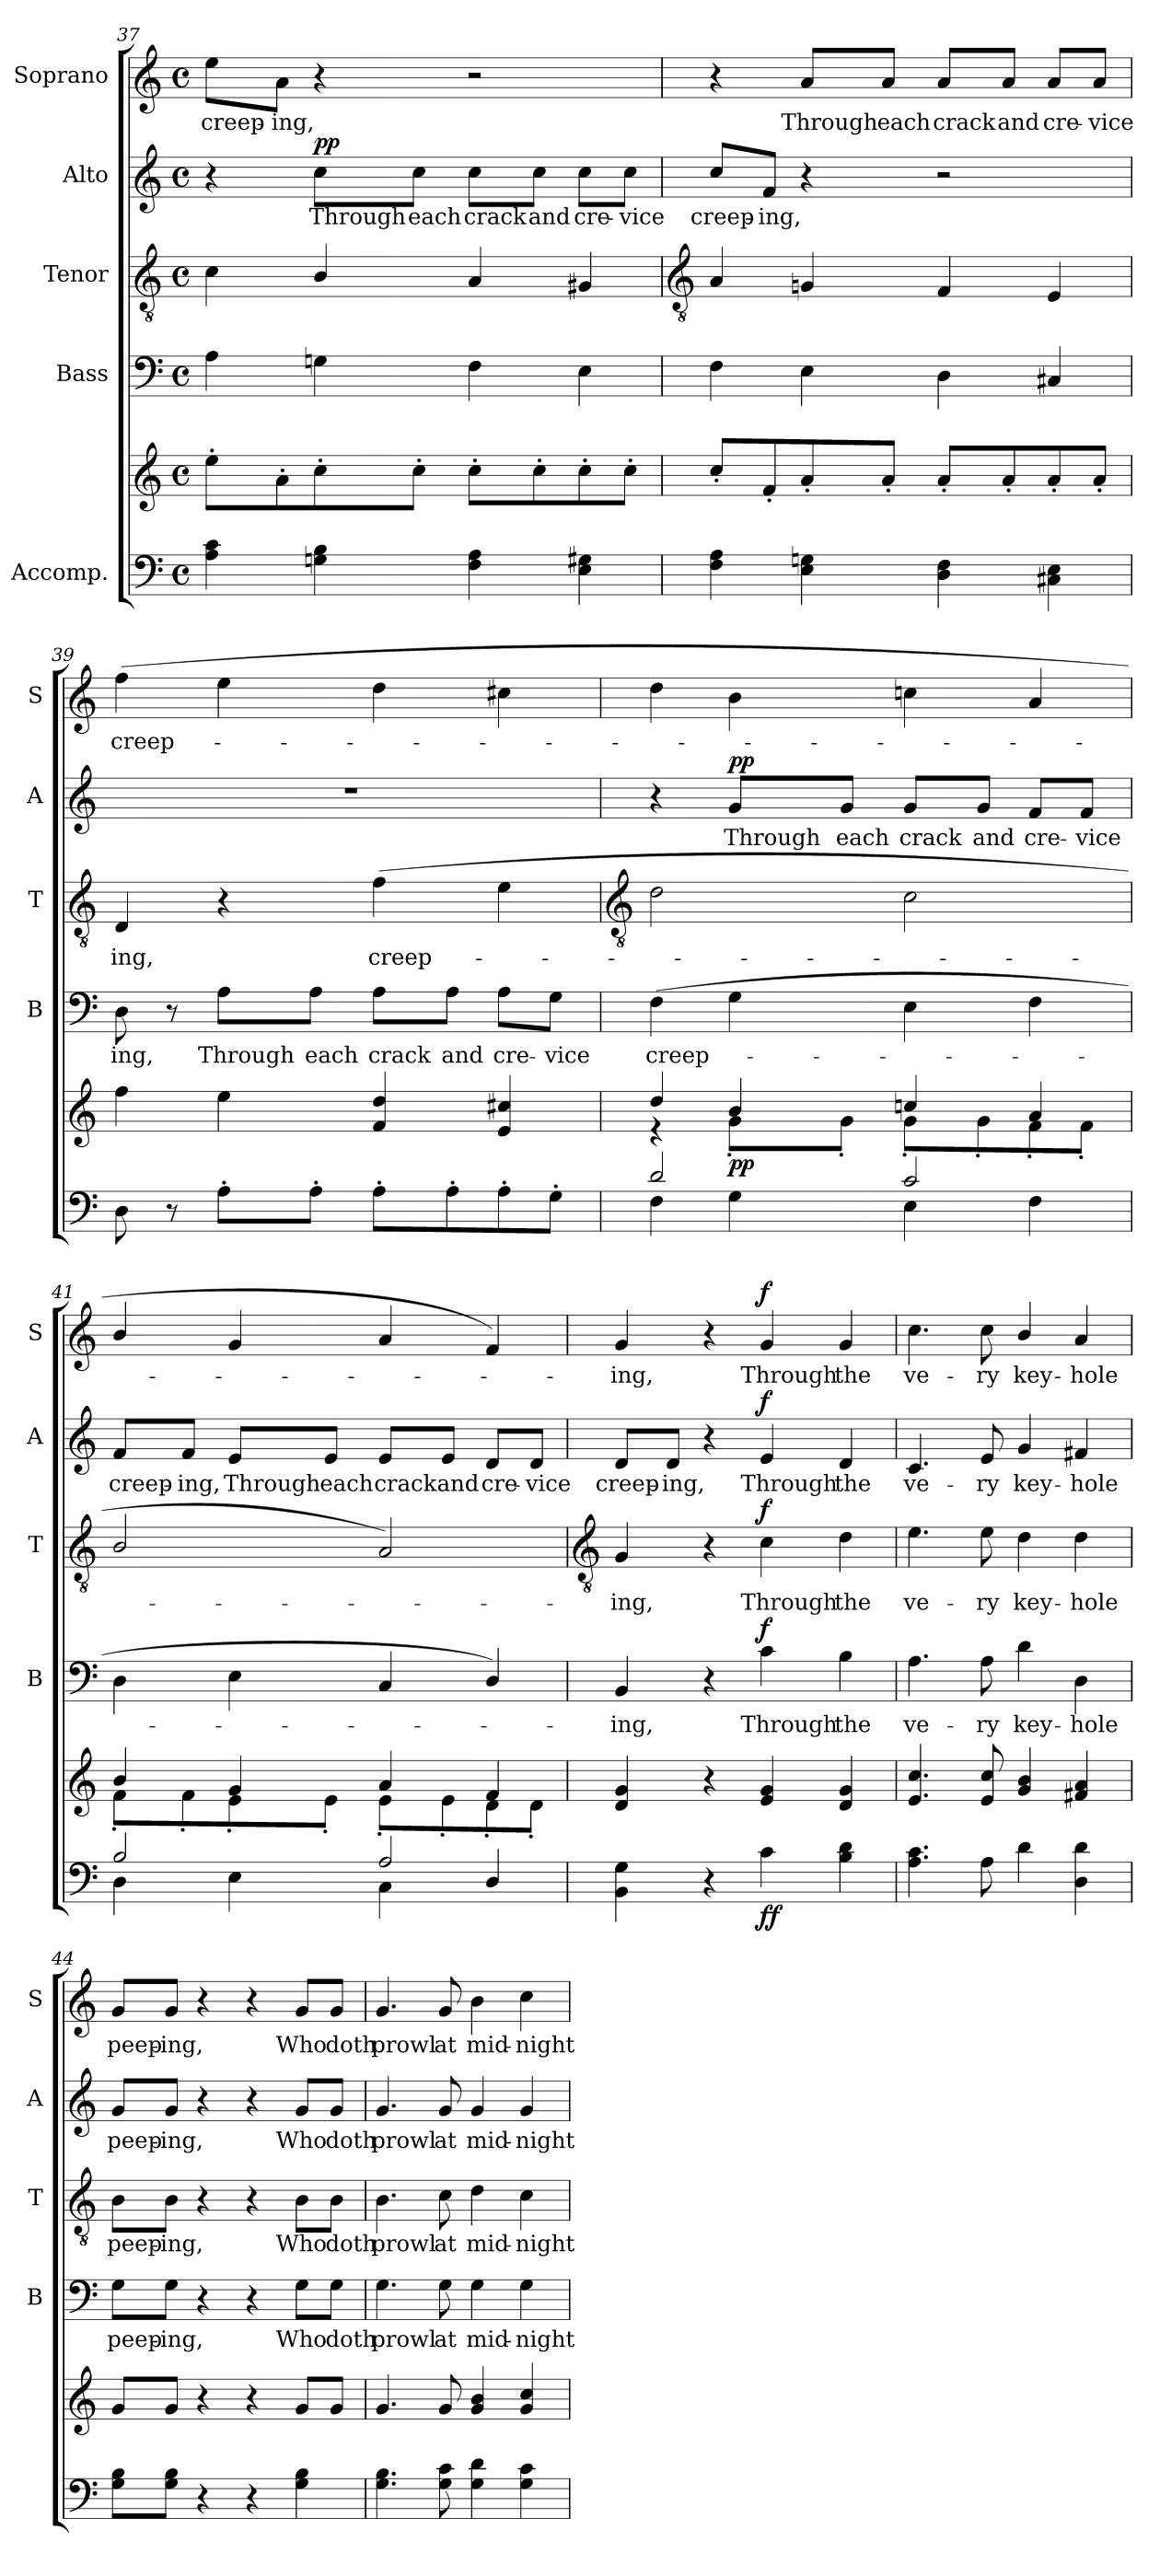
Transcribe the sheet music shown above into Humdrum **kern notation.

**kern	**kern	**dynam	**kern	**text	**dynam	**kern	**text	**dynam	**kern	**text	**dynam	**kern	**text	**dynam
*part5	*part5	*part5	*part4	*part4	*part4	*part3	*part3	*part3	*part2	*part2	*part2	*part1	*part1	*part1
*staff6	*staff5	*staff5/6	*staff4	*staff4	*staff4	*staff3	*staff3	*staff3	*staff2	*staff2	*staff2	*staff1	*staff1	*staff1
*I"Accomp.	*	*	*I"Bass	*	*	*I"Tenor	*	*	*I"Alto	*	*	*I"Soprano	*	*
*	*	*	*I'B	*	*	*I'T	*	*	*I'A	*	*	*I'S	*	*
*clefF4	*clefG2	*	*clefF4	*	*	*clefGv2	*	*	*clefG2	*	*	*clefG2	*	*
*k[]	*k[]	*	*k[]	*	*	*k[]	*	*	*k[]	*	*	*k[]	*	*
*C:	*C:	*	*C:	*	*	*C:	*	*	*C:	*	*	*C:	*	*
*M4/4	*M4/4	*	*M4/4	*	*	*M4/4	*	*	*M4/4	*	*	*M4/4	*	*
*met(c)	*met(c)	*	*met(c)	*	*	*met(c)	*	*	*met(c)	*	*	*met(c)	*	*
=37	=37	=37	=37	=37	=37	=37	=37	=37	=37	=37	=37	=37	=37	=37
!	!	!	!	!	!	!	!	!	!	!	!	!	!LO:LY:b	!
4A 4c	8ee'L	.	4A	.	.	4c	.	.	4r	.	.	8ee\L	creep-	.
!	!	!	!	!	!	!	!	!	!	!	!	!	!LO:LY:b	!
.	8a'	.	.	.	.	.	.	.	.	.	.	8a\J	-ing,	.
!	!	!	!	!	!	!	!	!	!	!LO:LY:b	!LO:DY:b	!	!	!
4Gn 4B	8cc'	.	4Gn	.	.	4B/	.	.	8cc\L	Through	pp	4r	.	.
!	!	!	!	!	!	!	!	!	!	!LO:LY:b	!	!	!	!
.	8cc'J	.	.	.	.	.	.	.	8cc\J	each	.	.	.	.
!	!	!	!	!	!	!	!	!	!	!LO:LY:b	!	!	!	!
4F 4A	8cc'L	.	4F	.	.	4A	.	.	8cc\L	crack	.	2r	.	.
!	!	!	!	!	!	!	!	!	!	!LO:LY:b	!	!	!	!
.	8cc'	.	.	.	.	.	.	.	8cc\J	and	.	.	.	.
!	!	!	!	!	!	!	!	!	!	!LO:LY:b	!	!	!	!
4E 4G#X	8cc'	.	4E	.	.	4G#X	.	.	8cc\L	cre-	.	.	.	.
!	!	!	!	!	!	!	!	!	!	!LO:LY:b	!	!	!	!
.	8cc'J	.	.	.	.	.	.	.	8cc\J	-vice	.	.	.	.
!!LO:LB:g=z
=38	=38	=38	=38	=38	=38	=38	=38	=38	=38	=38	=38	=38	=38	=38
*	*	*	*	*	*	*clefGv2	*	*	*	*	*	*	*	*
!	!	!	!	!	!	!	!	!	!	!LO:LY:b	!	!	!	!
4F 4A	8cc'L	.	4F	.	.	4A	.	.	8cc/L	creep-	.	4r	.	.
!	!	!	!	!	!	!	!	!	!	!LO:LY:b	!	!	!	!
.	8f'	.	.	.	.	.	.	.	8f/J	-ing,	.	.	.	.
!	!	!	!	!	!	!	!	!	!	!	!	!	!LO:LY:b	!
4E 4Gn	8a'	.	4E	.	.	4Gn	.	.	4r	.	.	8a/L	Through	.
!	!	!	!	!	!	!	!	!	!	!	!	!	!LO:LY:b	!
.	8a'J	.	.	.	.	.	.	.	.	.	.	8a/J	each	.
!	!	!	!	!	!	!	!	!	!	!	!	!	!LO:LY:b	!
4D 4F	8a'L	.	4D	.	.	4F	.	.	2r	.	.	8a/L	crack	.
!	!	!	!	!	!	!	!	!	!	!	!	!	!LO:LY:b	!
.	8a'	.	.	.	.	.	.	.	.	.	.	8a/J	and	.
!	!	!	!	!	!	!	!	!	!	!	!	!	!LO:LY:b	!
4C#X 4E	8a'	.	4C#X	.	.	4E	.	.	.	.	.	8a/L	cre-	.
!	!	!	!	!	!	!	!	!	!	!	!	!	!LO:LY:b	!
.	8a'J	.	.	.	.	.	.	.	.	.	.	8a/J	-vice	.
=39	=39	=39	=39	=39	=39	=39	=39	=39	=39	=39	=39	=39	=39	=39
!	!	!	!	!LO:LY:b	!	!	!LO:LY:b	!	!	!	!	!	!LO:LY:b	!
8D	4ff	.	8D	ing,	.	4D	ing,	.	1r	.	.	(>4ff	creep-	.
8r	.	.	8r	.	.	.	.	.	.	.	.	.	.	.
!	!	!	!	!LO:LY:b	!	!	!	!	!	!	!	!	!	!
8A'L	4ee	.	8A\L	Through	.	4r	.	.	.	.	.	4ee	.	.
!	!	!	!	!LO:LY:b	!	!	!	!	!	!	!	!	!	!
8A'J	.	.	8A\J	each	.	.	.	.	.	.	.	.	.	.
!	!	!	!	!LO:LY:b	!	!	!LO:LY:b	!	!	!	!	!	!	!
8A'L	4f 4dd	.	8A\L	crack	.	(>4f	creep-	.	.	.	.	4dd	.	.
!	!	!	!	!LO:LY:b	!	!	!	!	!	!	!	!	!	!
8A'	.	.	8A\J	and	.	.	.	.	.	.	.	.	.	.
!	!	!	!	!LO:LY:b	!	!	!	!	!	!	!	!	!	!
8A'	4e 4cc#X	.	8A\L	cre-	.	4e	.	.	.	.	.	4cc#X	.	.
!	!	!	!	!LO:LY:b	!	!	!	!	!	!	!	!	!	!
8G'J	.	.	8G\J	-vice	.	.	.	.	.	.	.	.	.	.
!!LO:LB:g=z
=40	=40	=40	=40	=40	=40	=40	=40	=40	=40	=40	=40	=40	=40	=40
*	*	*	*	*	*	*clefGv2	*	*	*	*	*	*	*	*
*^	*^	*	*	*	*	*	*	*	*	*	*	*	*	*
!	!	!	!	!	!	!LO:LY:b	!	!	!	!	!	!	!	!	!	!
2d/	4F\	4dd/	4r	.	(>4F	creep-	.	2d	.	.	4r	.	.	4dd	.	.
!	!	!	!	!LO:DY:b	!	!	!	!	!	!	!	!LO:LY:b	!LO:DY:b	!	!	!
.	4G\	4b/	8g'\L	pp	4G	.	.	.	.	.	8g/L	Through	pp	4b	.	.
!	!	!	!	!	!	!	!	!	!	!	!	!LO:LY:b	!	!	!	!
.	.	.	8g'\J	.	.	.	.	.	.	.	8g/J	each	.	.	.	.
!	!	!	!	!	!	!	!	!	!	!	!	!LO:LY:b	!	!	!	!
2c/	4E\	4ccn/	8g'\L	.	4E	.	.	2c	.	.	8g/L	crack	.	4ccn	.	.
!	!	!	!	!	!	!	!	!	!	!	!	!LO:LY:b	!	!	!	!
.	.	.	8g'\	.	.	.	.	.	.	.	8g/J	and	.	.	.	.
!	!	!	!	!	!	!	!	!	!	!	!	!LO:LY:b	!	!	!	!
.	4F\	4a/	8f'\	.	4F	.	.	.	.	.	8f/L	cre-	.	4a	.	.
!	!	!	!	!	!	!	!	!	!	!	!	!LO:LY:b	!	!	!	!
.	.	.	8f'\J	.	.	.	.	.	.	.	8f/J	-vice	.	.	.	.
=41	=41	=41	=41	=41	=41	=41	=41	=41	=41	=41	=41	=41	=41	=41	=41	=41
!	!	!	!	!	!	!	!	!	!	!	!	!LO:LY:b	!	!	!	!
2B/	4D\	4b/	8f'\L	.	4D	.	.	2B/	.	.	8f/L	creep-	.	4b/	.	.
!	!	!	!	!	!	!	!	!	!	!	!	!LO:LY:b	!	!	!	!
.	.	.	8f'\	.	.	.	.	.	.	.	8f/J	-ing,	.	.	.	.
!	!	!	!	!	!	!	!	!	!	!	!	!LO:LY:b	!	!	!	!
.	4E\	4g/	8e'\	.	4E	.	.	.	.	.	8e/L	Through	.	4g	.	.
!	!	!	!	!	!	!	!	!	!	!	!	!LO:LY:b	!	!	!	!
.	.	.	8e'\J	.	.	.	.	.	.	.	8e/J	each	.	.	.	.
!	!	!	!	!	!	!	!	!	!	!	!	!LO:LY:b	!	!	!	!
2A/	4C\	4a/	8e'\L	.	4C	.	.	2A)	.	.	8e/L	crack	.	4a	.	.
!	!	!	!	!	!	!	!	!	!	!	!	!LO:LY:b	!	!	!	!
.	.	.	8e'\	.	.	.	.	.	.	.	8e/J	and	.	.	.	.
!	!	!	!	!	!	!	!	!	!	!	!	!LO:LY:b	!	!	!	!
.	4D/	4f/	8d'\	.	4D/)	.	.	.	.	.	8d/L	cre-	.	4f)	.	.
!	!	!	!	!	!	!	!	!	!	!	!	!LO:LY:b	!	!	!	!
.	.	.	8d'\J	.	.	.	.	.	.	.	8d/J	-vice	.	.	.	.
*v	*v	*	*	*	*	*	*	*	*	*	*	*	*	*	*	*
*	*v	*v	*	*	*	*	*	*	*	*	*	*	*	*	*
!!LO:LB:g=z
=42	=42	=42	=42	=42	=42	=42	=42	=42	=42	=42	=42	=42	=42	=42
*	*	*	*	*	*	*clefGv2	*	*	*	*	*	*	*	*
*	*^	*	*	*	*	*	*	*	*	*	*	*	*	*
!	!	!	!	!	!LO:LY:b	!	!	!LO:LY:b	!	!	!LO:LY:b	!	!	!LO:LY:b	!
*	*v	*v	*	*	*	*	*	*	*	*	*	*	*	*	*
4BB 4G	4d 4g	.	4BB	ing,	.	4G	ing,	.	8d/L	creep-	.	4g	ing,	.
!	!	!	!	!	!	!	!	!	!	!LO:LY:b	!	!	!	!
.	.	.	.	.	.	.	.	.	8d/J	-ing,	.	.	.	.
4r	4r	.	4r	.	.	4r	.	.	4r	.	.	4r	.	.
!	!	!LO:DY:b=2	!	!LO:LY:b	!	!	!LO:LY:b	!	!	!LO:LY:b	!	!	!LO:LY:b	!
!	!	!LO:DY:n=1:b	!	!	!LO:DY:b	!	!	!LO:DY:b	!	!	!LO:DY:b	!	!	!LO:DY:b
4c	4e 4g	f f	4c	Through	f	4c	Through	f	4e	Through	f	4g	Through	f
!	!	!	!	!LO:LY:b	!	!	!LO:LY:b	!	!	!LO:LY:b	!	!	!LO:LY:b	!
4B 4d	4d 4g	.	4B	the	.	4d	the	.	4d	the	.	4g	the	.
=43	=43	=43	=43	=43	=43	=43	=43	=43	=43	=43	=43	=43	=43	=43
!	!	!	!	!LO:LY:b	!	!	!LO:LY:b	!	!	!LO:LY:b	!	!	!LO:LY:b	!
4.A 4.c	4.e 4.cc	.	4.A	ve-	.	4.e	ve-	.	4.c	ve-	.	4.cc	ve-	.
!	!	!	!	!LO:LY:b	!	!	!LO:LY:b	!	!	!LO:LY:b	!	!	!LO:LY:b	!
8A	8e 8cc	.	8A	-ry	.	8e	-ry	.	8e	-ry	.	8cc	-ry	.
!	!	!	!	!LO:LY:b	!	!	!LO:LY:b	!	!	!LO:LY:b	!	!	!LO:LY:b	!
4d\	4g/ 4b/	.	4d\	key-	.	4d\	key-	.	4g/	key-	.	4b/	key-	.
!	!	!	!	!LO:LY:b	!	!	!LO:LY:b	!	!	!LO:LY:b	!	!	!LO:LY:b	!
4D 4d	4f#X 4a	.	4D	-hole	.	4d	-hole	.	4f#X	-hole	.	4a	-hole	.
=44	=44	=44	=44	=44	=44	=44	=44	=44	=44	=44	=44	=44	=44	=44
!	!	!	!	!LO:LY:b	!	!	!LO:LY:b	!	!	!LO:LY:b	!	!	!LO:LY:b	!
8G 8BL	8gL	.	8G\L	peep-	.	8B\L	peep-	.	8g/L	peep-	.	8g/L	peep-	.
!	!	!	!	!LO:LY:b	!	!	!LO:LY:b	!	!	!LO:LY:b	!	!	!LO:LY:b	!
8G 8BJ	8gJ	.	8G\J	-ing,	.	8B\J	-ing,	.	8g/J	-ing,	.	8g/J	-ing,	.
4r	4r	.	4r	.	.	4r	.	.	4r	.	.	4r	.	.
4r	4r	.	4r	.	.	4r	.	.	4r	.	.	4r	.	.
!	!	!	!	!LO:LY:b	!	!	!LO:LY:b	!	!	!LO:LY:b	!	!	!LO:LY:b	!
4G 4B	8gL	.	8G\L	Who	.	8B\L	Who	.	8g/L	Who	.	8g/L	Who	.
!	!	!	!	!LO:LY:b	!	!	!LO:LY:b	!	!	!LO:LY:b	!	!	!LO:LY:b	!
.	8gJ	.	8G\J	doth	.	8B\J	doth	.	8g/J	doth	.	8g/J	doth	.
=45	=45	=45	=45	=45	=45	=45	=45	=45	=45	=45	=45	=45	=45	=45
!	!	!	!	!LO:LY:b	!	!	!LO:LY:b	!	!	!LO:LY:b	!	!	!LO:LY:b	!
4.G 4.B	4.g	.	4.G	prowl	.	4.B	prowl	.	4.g	prowl	.	4.g	prowl	.
!	!	!	!	!LO:LY:b	!	!	!LO:LY:b	!	!	!LO:LY:b	!	!	!LO:LY:b	!
8G 8c	8g	.	8G	at	.	8c	at	.	8g	at	.	8g	at	.
!	!	!	!	!LO:LY:b	!	!	!LO:LY:b	!	!	!LO:LY:b	!	!	!LO:LY:b	!
4G 4d	4g 4b	.	4G	mid-	.	4d	mid-	.	4g	mid-	.	4b	mid-	.
!	!	!	!	!LO:LY:b	!	!	!LO:LY:b	!	!	!LO:LY:b	!	!	!LO:LY:b	!
4G 4c	4g 4cc	.	4G	-night	.	4c	-night	.	4g	-night	.	4cc	-night	.
=	=	=	=	=	=	=	=	=	=	=	=	=	=	=
*-	*-	*-	*-	*-	*-	*-	*-	*-	*-	*-	*-	*-	*-	*-
